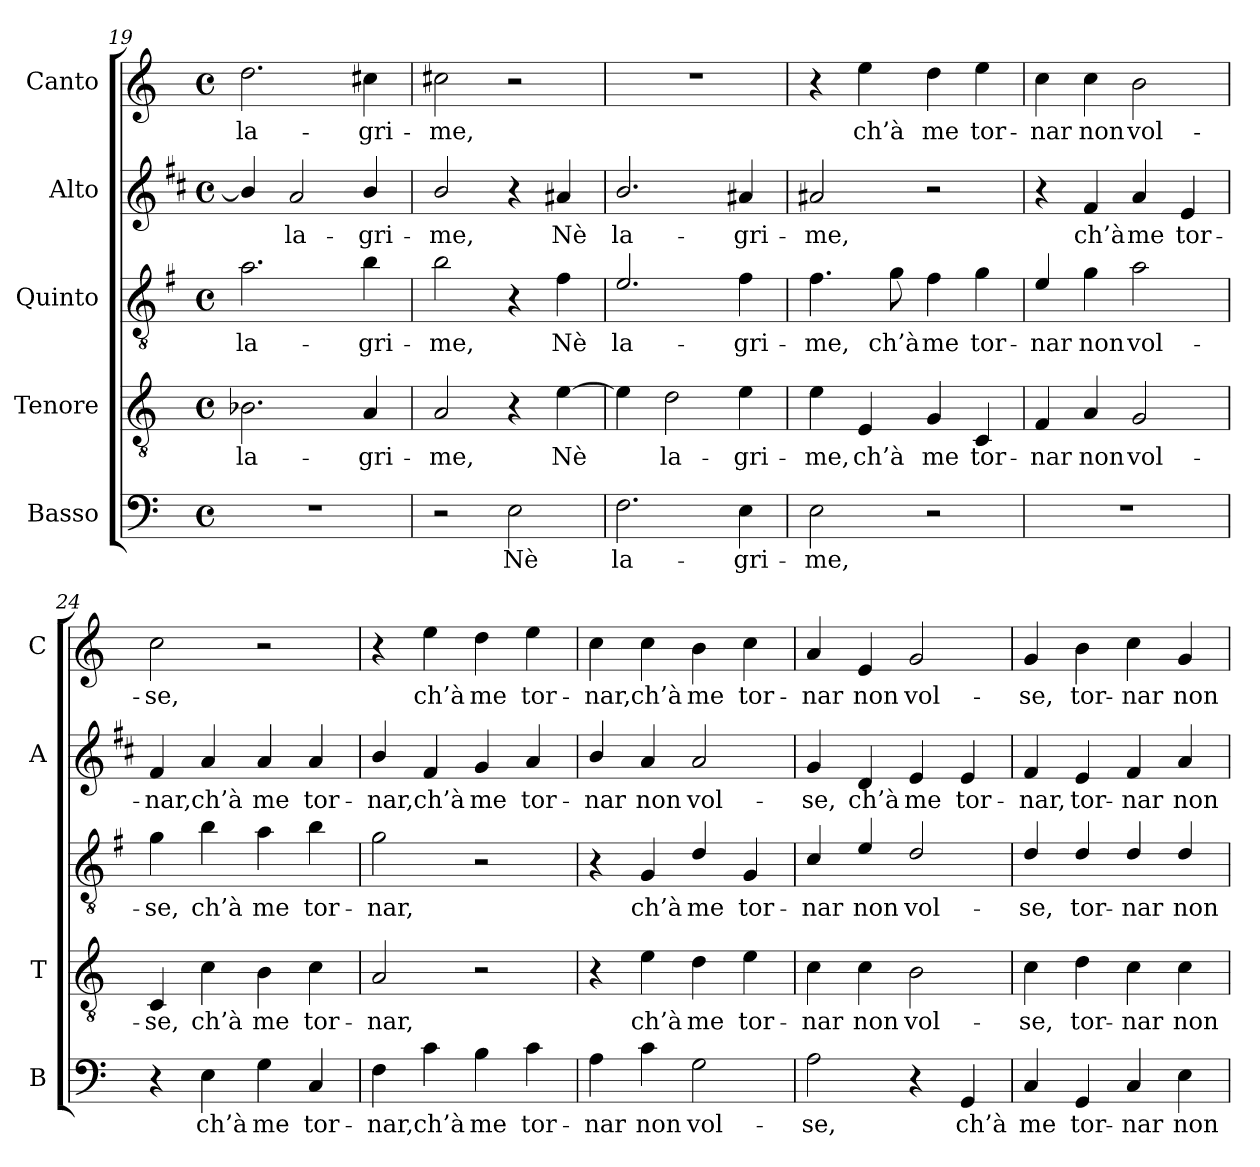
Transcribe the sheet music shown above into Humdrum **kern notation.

**kern	**text	**kern	**text	**kern	**text	**kern	**text	**kern	**text
*part5	*part5	*part4	*part4	*part3	*part3	*part2	*part2	*part1	*part1
*staff5	*staff5	*staff4	*staff4	*staff3	*staff3	*staff2	*staff2	*staff1	*staff1
*I"Basso	*	*I"Tenore	*	*I"Quinto	*	*I"Alto	*	*I"Canto	*
*I'B	*	*I'T	*	*	*	*I'A	*	*I'C	*
*clefF4	*	*clefGv2	*	*clefGv2	*	*clefG2	*	*clefG2	*
*	*	*	*	*ITrd4c7	*	*ITrd1c2	*	*	*
*k[]	*	*k[]	*	*k[]	*	*k[]	*	*k[]	*
*C:	*	*C:	*	*C:	*	*C:	*	*C:	*
*M4/4	*	*M4/4	*	*M4/4	*	*M4/4	*	*M4/4	*
*met(c)	*	*met(c)	*	*met(c)	*	*met(c)	*	*met(c)	*
=19	=19	=19	=19	=19	=19	=19	=19	=19	=19
!	!	!	!LO:LY:b	!	!LO:LY:b	!	!	!	!LO:LY:b
1r	.	2.B-X\	la-	2.d\	la-	4a/]	.	2.dd\	la-
!	!	!	!	!	!	!	!LO:LY:b	!	!
.	.	.	.	.	.	2g/	la-	.	.
!	!	!	!LO:LY:b	!	!LO:LY:b	!	!LO:LY:b	!	!LO:LY:b
.	.	4A/	-gri-	4e\	-gri-	4a/	-gri-	4cc#X\	-gri-
=20	=20	=20	=20	=20	=20	=20	=20	=20	=20
!	!	!	!LO:LY:b	!	!LO:LY:b	!	!LO:LY:b	!	!LO:LY:b
2r	.	2A/	-me,	2e\	-me,	2a/	-me,	2cc#X\	-me,
!	!LO:LY:b	!	!	!	!	!	!	!	!
2E\	Nè	4r	.	4r	.	4r	.	2r	.
!	!	!	!LO:LY:b	!	!LO:LY:b	!	!LO:LY:b	!	!
.	.	[4e\	Nè	4B\	Nè	4g#X/	Nè	.	.
=21	=21	=21	=21	=21	=21	=21	=21	=21	=21
!	!LO:LY:b	!	!	!	!LO:LY:b	!	!LO:LY:b	!	!
2.F\	la-	4e\]	.	2.A/	la-	2.a/	la-	1r	.
!	!	!	!LO:LY:b	!	!	!	!	!	!
.	.	2d\	la-	.	.	.	.	.	.
!	!LO:LY:b	!	!LO:LY:b	!	!LO:LY:b	!	!LO:LY:b	!	!
4E\	-gri-	4e\	-gri-	4B\	-gri-	4g#X/	-gri-	.	.
=22	=22	=22	=22	=22	=22	=22	=22	=22	=22
!	!LO:LY:b	!	!LO:LY:b	!	!LO:LY:b	!	!LO:LY:b	!	!
2E\	-me,	4e\	-me,	4.B\	-me,	2g#X/	-me,	4r	.
!	!	!	!LO:LY:b	!	!	!	!	!	!LO:LY:b
.	.	4E/	ch’à	.	.	.	.	4ee\	ch’à
!	!	!	!	!	!LO:LY:b	!	!	!	!
.	.	.	.	8c\	ch’à	.	.	.	.
!	!	!	!LO:LY:b	!	!LO:LY:b	!	!	!	!LO:LY:b
2r	.	4G/	me	4B\	me	2r	.	4dd\	me
!	!	!	!LO:LY:b	!	!LO:LY:b	!	!	!	!LO:LY:b
.	.	4C/	tor-	4c\	tor-	.	.	4ee\	tor-
=23	=23	=23	=23	=23	=23	=23	=23	=23	=23
!	!	!	!LO:LY:b	!	!LO:LY:b	!	!	!	!LO:LY:b
1r	.	4F/	-nar	4A/	-nar	4r	.	4cc\	-nar
!	!	!	!LO:LY:b	!	!LO:LY:b	!	!LO:LY:b	!	!LO:LY:b
.	.	4A/	non	4c\	non	4e/	ch’à	4cc\	non
!	!	!	!LO:LY:b	!	!LO:LY:b	!	!LO:LY:b	!	!LO:LY:b
.	.	2G/	vol-	2d\	vol-	4g/	me	2b\	vol-
!	!	!	!	!	!	!	!LO:LY:b	!	!
.	.	.	.	.	.	4d/	tor-	.	.
=24	=24	=24	=24	=24	=24	=24	=24	=24	=24
!	!	!	!LO:LY:b	!	!LO:LY:b	!	!LO:LY:b	!	!LO:LY:b
4r	.	4C/	-se,	4c\	-se,	4e/	-nar,	2cc\	-se,
!	!LO:LY:b	!	!LO:LY:b	!	!LO:LY:b	!	!LO:LY:b	!	!
4E\	ch’à	4c\	ch’à	4e\	ch’à	4g/	ch’à	.	.
!	!LO:LY:b	!	!LO:LY:b	!	!LO:LY:b	!	!LO:LY:b	!	!
4G\	me	4B\	me	4d\	me	4g/	me	2r	.
!	!LO:LY:b	!	!LO:LY:b	!	!LO:LY:b	!	!LO:LY:b	!	!
4C/	tor-	4c\	tor-	4e\	tor-	4g/	tor-	.	.
!!LO:LB:g=z
=25	=25	=25	=25	=25	=25	=25	=25	=25	=25
!	!LO:LY:b	!	!LO:LY:b	!	!LO:LY:b	!	!LO:LY:b	!	!
4F\	-nar,	2A/	-nar,	2c\	-nar,	4a/	-nar,	4r	.
!	!LO:LY:b	!	!	!	!	!	!LO:LY:b	!	!LO:LY:b
4c\	ch’à	.	.	.	.	4e/	ch’à	4ee\	ch’à
!	!LO:LY:b	!	!	!	!	!	!LO:LY:b	!	!LO:LY:b
4B\	me	2r	.	2r	.	4f/	me	4dd\	me
!	!LO:LY:b	!	!	!	!	!	!LO:LY:b	!	!LO:LY:b
4c\	tor-	.	.	.	.	4g/	tor-	4ee\	tor-
=26	=26	=26	=26	=26	=26	=26	=26	=26	=26
!	!LO:LY:b	!	!	!	!	!	!LO:LY:b	!	!LO:LY:b
4A\	-nar	4r	.	4r	.	4a/	-nar	4cc\	-nar,
!	!LO:LY:b	!	!LO:LY:b	!	!LO:LY:b	!	!LO:LY:b	!	!LO:LY:b
4c\	non	4e\	ch’à	4C/	ch’à	4g/	non	4cc\	ch’à
!	!LO:LY:b	!	!LO:LY:b	!	!LO:LY:b	!	!LO:LY:b	!	!LO:LY:b
2G\	vol-	4d\	me	4G/	me	2g/	vol-	4b\	me
!	!	!	!LO:LY:b	!	!LO:LY:b	!	!	!	!LO:LY:b
.	.	4e\	tor-	4C/	tor-	.	.	4cc\	tor-
=27	=27	=27	=27	=27	=27	=27	=27	=27	=27
!	!LO:LY:b	!	!LO:LY:b	!	!LO:LY:b	!	!LO:LY:b	!	!LO:LY:b
2A\	-se,	4c\	-nar	4F/	-nar	4f/	-se,	4a/	-nar
!	!	!	!LO:LY:b	!	!LO:LY:b	!	!LO:LY:b	!	!LO:LY:b
.	.	4c\	non	4A/	non	4c/	ch’à	4e/	non
!	!	!	!LO:LY:b	!	!LO:LY:b	!	!LO:LY:b	!	!LO:LY:b
4r	.	2B\	vol-	2G/	vol-	4d/	me	2g/	vol-
!	!LO:LY:b	!	!	!	!	!	!LO:LY:b	!	!
4GG/	ch’à	.	.	.	.	4d/	tor-	.	.
=28	=28	=28	=28	=28	=28	=28	=28	=28	=28
!	!LO:LY:b	!	!LO:LY:b	!	!LO:LY:b	!	!LO:LY:b	!	!LO:LY:b
4C/	me	4c\	-se,	4G/	-se,	4e/	-nar,	4g/	-se,
!	!LO:LY:b	!	!LO:LY:b	!	!LO:LY:b	!	!LO:LY:b	!	!LO:LY:b
4GG/	tor-	4d\	tor-	4G/	tor-	4d/	tor-	4b\	tor-
!	!LO:LY:b	!	!LO:LY:b	!	!LO:LY:b	!	!LO:LY:b	!	!LO:LY:b
4C/	-nar	4c\	-nar	4G/	-nar	4e/	-nar	4cc\	-nar
!	!LO:LY:b	!	!LO:LY:b	!	!LO:LY:b	!	!LO:LY:b	!	!LO:LY:b
4E\	non	4c\	non	4G/	non	4g/	non	4g/	non
=	=	=	=	=	=	=	=	=	=
*-	*-	*-	*-	*-	*-	*-	*-	*-	*-
